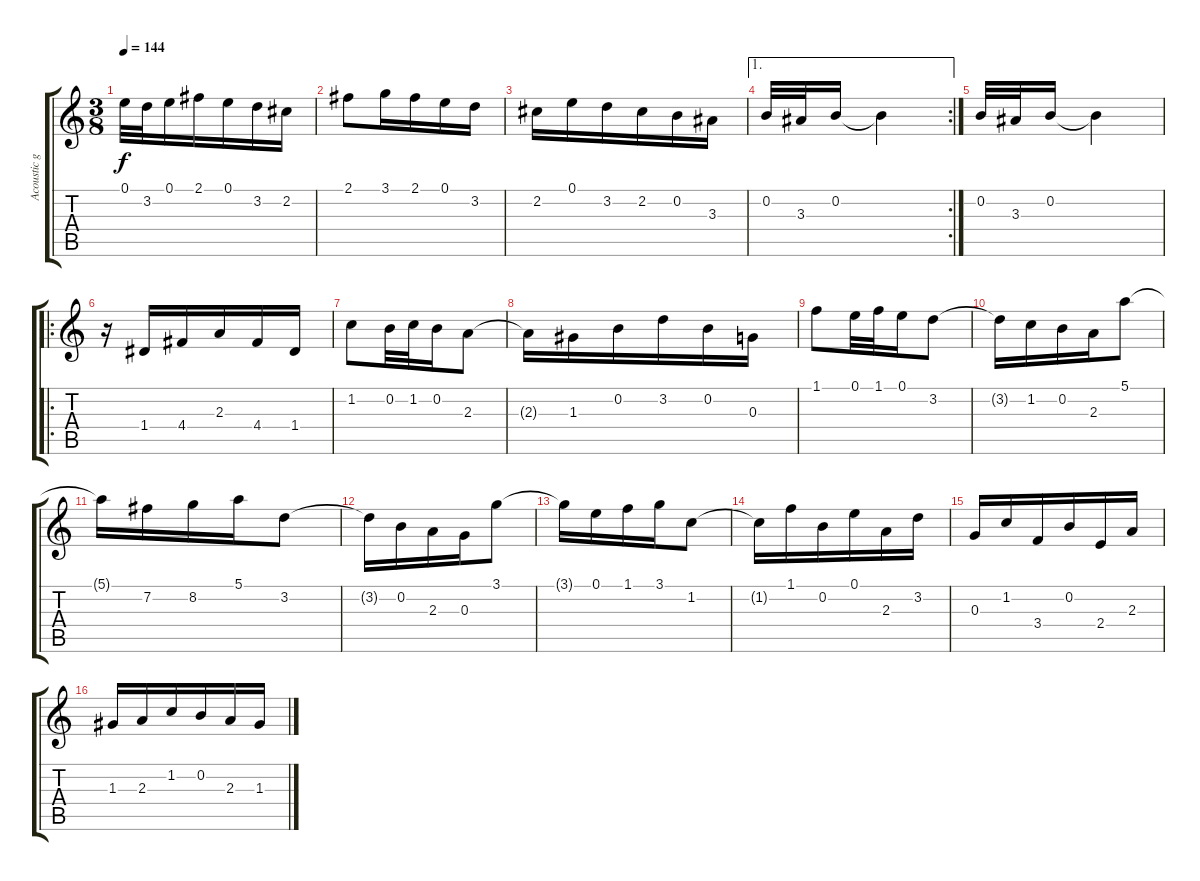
\track ("Acoustic guitar 1" "Acoustic g") {instrument acousticguitarnylon}
\staff {score tabs}
\tuning (E4 B3 G3 D3 A2 E2) {hide}
\ts (3 8)
\tempo 144
\clef g2
\ks c
0.1.32{dy f} 3.2.32 0.1.16 2.1.16 0.1.16 3.2.16 2.2.16 |
2.1.8 3.1.16 2.1.16 0.1.16 3.2.16 |
2.2.16 0.1.16 3.2.16 2.2.16 0.2.16 3.3.16 |
\ae 1
\rc 2
0.2.32 3.3.32 0.2.16 0.2{t}.4 |
0.2.32 3.3.32 0.2.16 0.2{t}.4 |
\ro
r.16 1.4.16 4.4.16 2.3.16 4.4.16 1.4.16 |
1.2.8 0.2.32 1.2.32 0.2.16 2.3.8 |
2.3{t}.16 1.3.16 0.2.16 3.2.16 0.2.16 0.3.16 |
1.1.8 0.1.32 1.1.32 0.1.16 3.2.8 |
3.2{t}.16 1.2.16 0.2.16 2.3.16 5.1.8 |
5.1{t}.16 7.2.16 8.2.16 5.1.16 3.2.8 |
3.2{t}.16 0.2.16 2.3.16 0.3.16 3.1.8 |
3.1{t}.16 0.1.16 1.1.16 3.1.16 1.2.8 |
1.2{t}.16 1.1.16 0.2.16 0.1.16 2.3.16 3.2.16 |
0.3.16 1.2.16 3.4.16 0.2.16 2.4.16 2.3.16 |
1.3.16 2.3.16 1.2.16 0.2.16 2.3.16 1.3.16
